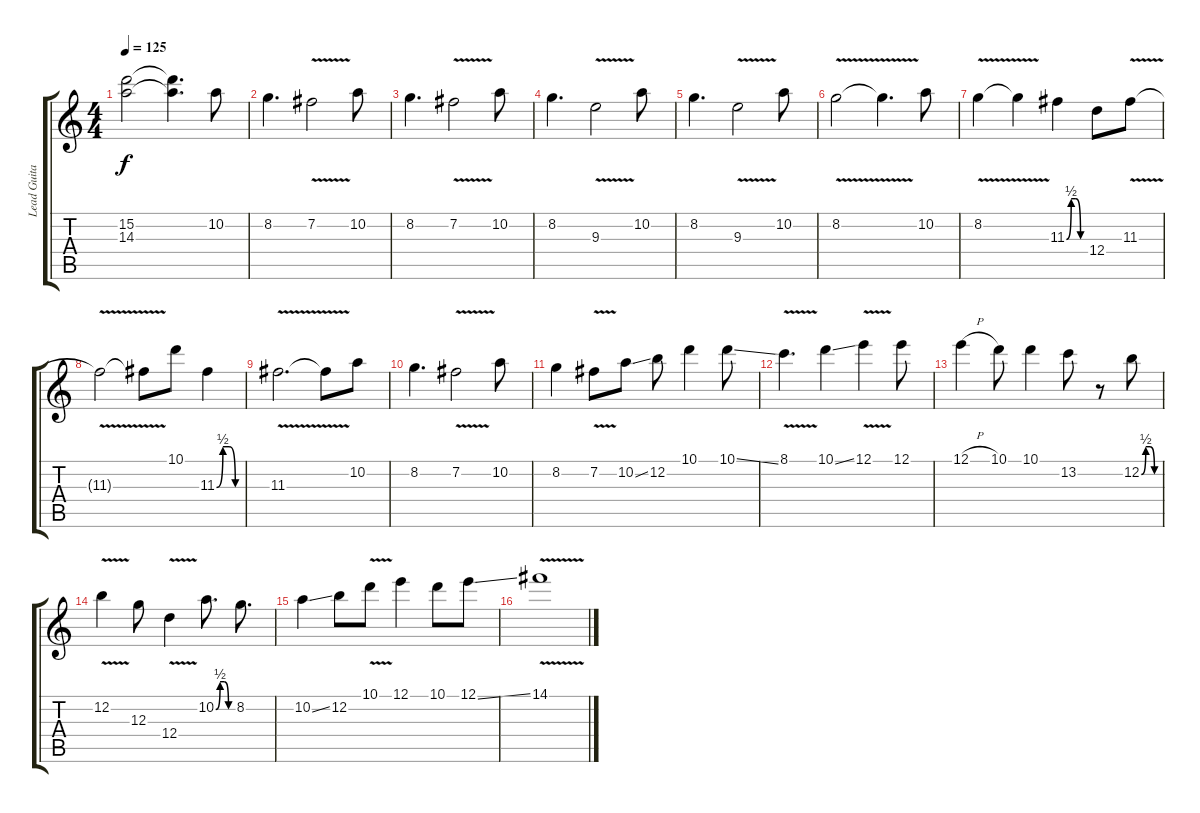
\track ("Lead Guitar" "Lead Guita") {instrument distortionguitar}
\staff {score tabs}
\tuning (E4 B3 G3 D3 A2 E2) {hide}
\ts (4 4)
\tempo 125
\clef g2
\ks c
(15.2{t} 14.3{t}).2{dy f} (15.2{t} 14.3{t}).4{d} 10.2.8 |
8.2.4{d} 7.2{v}.2 10.2.8 |
8.2.4{d} 7.2{v}.2 10.2.8 |
8.2.4{d} 9.3{v}.2 10.2.8 |
8.2.4{d} 9.3{v}.2 10.2.8 |
8.2{v}.2 8.2{t}.4{d} 10.2.8 |
8.2{v}.4 8.2{t}.4 11.3{be (custom 0 0 15 2 30 2 45 0 60 0)}.4 12.4.8 11.3{v}.8 |
11.3{v t}.2 11.3{t}.8 10.1.8 11.3{be (custom 0 0 15 2 30 2 45 0 60 0)}.4 |
11.3{v}.2{d} 11.3{t}.8 10.2.8 |
8.2.4{d} 7.2{v}.2 10.2.8 |
8.2.4 7.2{v}.8 10.2{ss}.8 12.2.8 10.1.4 10.1{ss}.8 |
8.1{v}.4{d} 10.1{ss}.4 12.1{v}.4 12.1.8 |
12.1{h}.4 10.1.8 10.1.4 13.2.8 r.8 12.2{be (custom 0 0 15 2 30 2 45 0 60 0)}.8 |
12.2{v}.4 12.3.8 12.4{v}.4 10.2{be (custom 0 0 15 2 30 2 45 0 60 0)}.8{d} 8.2.8{d} |
10.2{ss}.4 12.2.8 10.1{v}.8 12.1.4 10.1.8 12.1{ss}.8 |
14.1{v}.1
